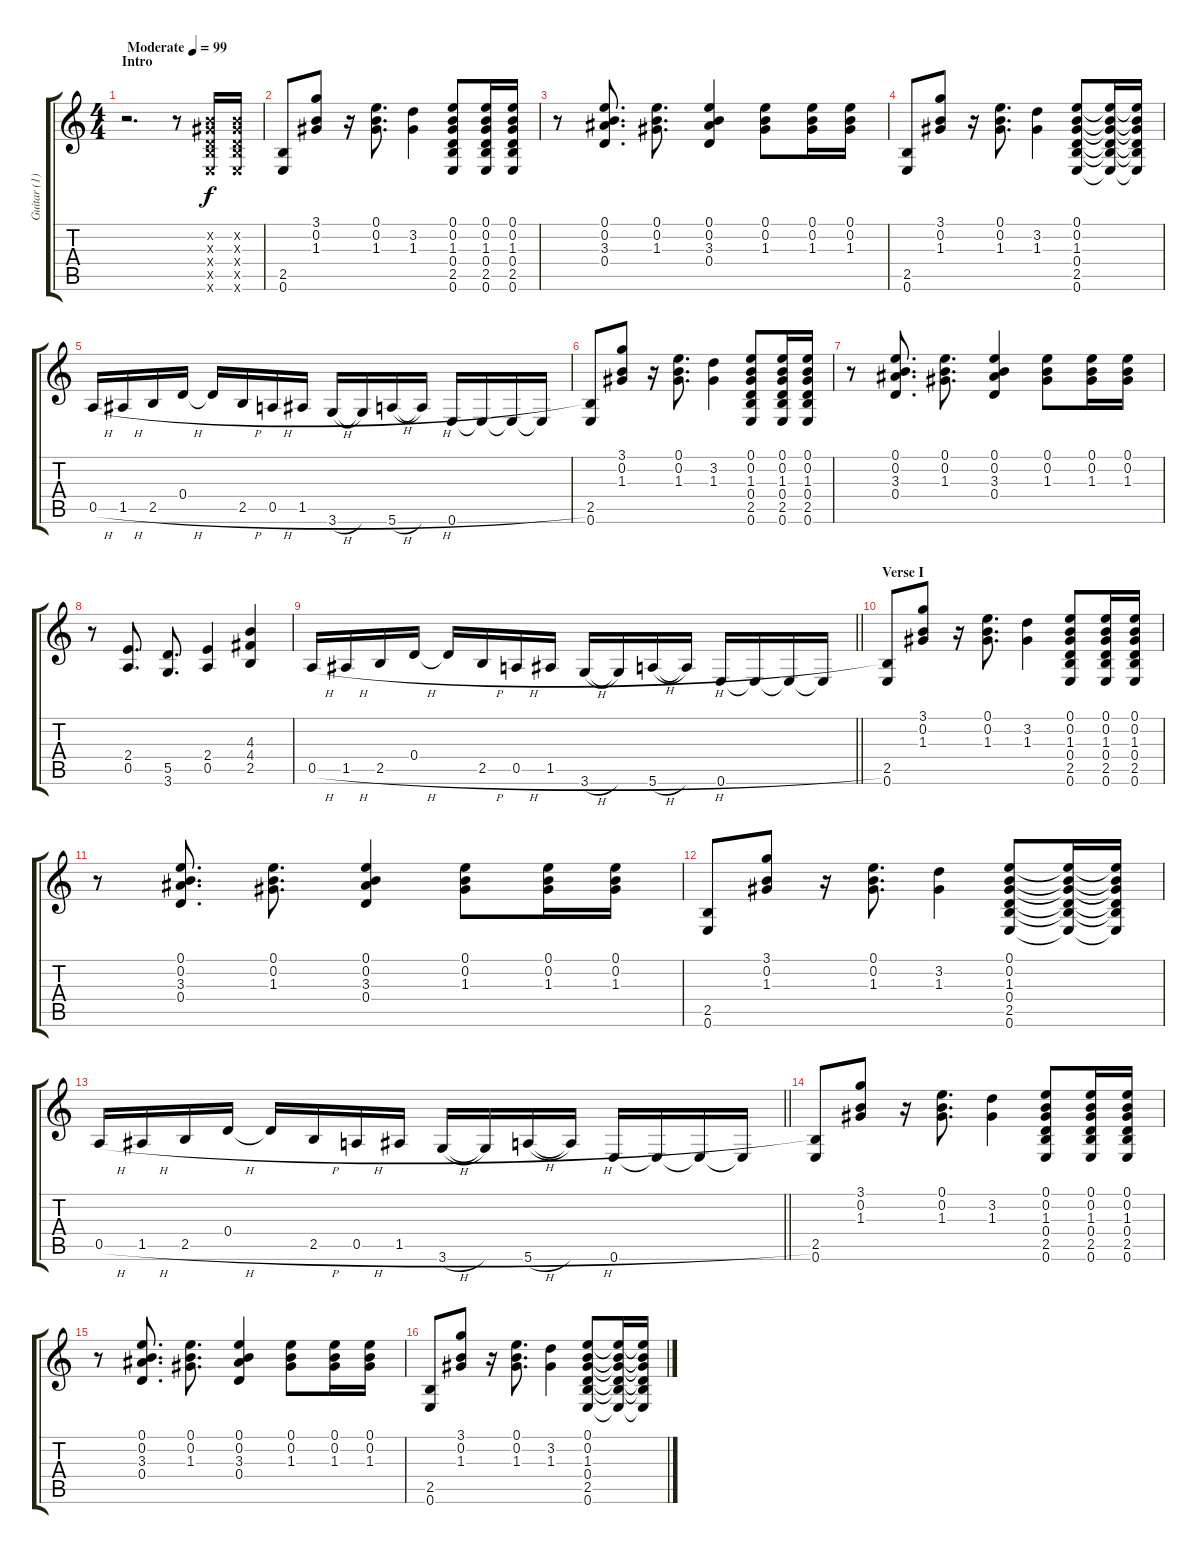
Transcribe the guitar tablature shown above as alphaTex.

\track ("Guitar (1)" "Guitar (1)") {instrument acousticguitarsteel}
\staff {score tabs}
\tuning (E4 B3 G3 D3 A2 E2) {hide}
\ts (4 4)
\section ("" "Intro")
\tempo (99 "Moderate")
\clef g2
\ks c
r.2{d dy f instrument acousticguitarsteel} r.8 (0.2{x} 1.3{x} 0.4{x} 2.5{x} 0.6{x}).16 (0.2{x} 1.3{x} 0.4{x} 2.5{x} 0.6{x}).16 |
(2.5 0.6).8 (3.1 0.2 1.3).8 r.16 (0.1 0.2 1.3).8{d} (3.2 1.3).4 (0.1 0.2 1.3 0.4 2.5 0.6).8 (0.1 0.2 1.3 0.4 2.5 0.6).16 (0.1 0.2 1.3 0.4 2.5 0.6).16 |
r.8 (0.1 0.2 3.3 0.4).8{d} (0.1 0.2 1.3).8{d} (0.1 0.2 3.3 0.4).4 (0.1 0.2 1.3).8 (0.1 0.2 1.3).16 (0.1 0.2 1.3).16 |
(2.5 0.6).8 (3.1 0.2 1.3).8 r.16 (0.1 0.2 1.3).8{d} (3.2 1.3).4 (0.1 0.2 1.3 0.4 2.5 0.6).8 (0.1{t} 0.2{t} 1.3{t} 0.4{t} 2.5{t} 0.6{t}).16 (0.1{t} 0.2{t} 1.3{t} 0.4{t} 2.5{t} 0.6{t}).16 |
0.5{h}.16 1.5{h}.16 2.5{h}.16 0.4.16 0.4{t}.16 2.5{h}.16 0.5{h}.16 1.5{h}.16 3.6{h}.16 3.6{t}.16 5.6{h}.16 5.6{t}.16 0.6.16 0.6{t}.16 0.6{t}.16 0.6{t}.16 |
(2.5 0.6).8 (3.1 0.2 1.3).8 r.16 (0.1 0.2 1.3).8{d} (3.2 1.3).4 (0.1 0.2 1.3 0.4 2.5 0.6).8 (0.1 0.2 1.3 0.4 2.5 0.6).16 (0.1 0.2 1.3 0.4 2.5 0.6).16 |
r.8 (0.1 0.2 3.3 0.4).8{d} (0.1 0.2 1.3).8{d} (0.1 0.2 3.3 0.4).4 (0.1 0.2 1.3).8 (0.1 0.2 1.3).16 (0.1 0.2 1.3).16 |
r.8 (2.4 0.5).8{d} (5.5 3.6).8{d} (2.4 0.5).4 (4.3 4.4 2.5).4 |
\barLineRight lightlight
0.5{h}.16 1.5{h}.16 2.5{h}.16 0.4.16 0.4{t}.16 2.5{h}.16 0.5{h}.16 1.5{h}.16 3.6{h}.16 3.6{t}.16 5.6{h}.16 5.6{t}.16 0.6.16 0.6{t}.16 0.6{t}.16 0.6{t}.16 |
\section ("" "Verse I")
(2.5 0.6).8 (3.1 0.2 1.3).8 r.16 (0.1 0.2 1.3).8{d} (3.2 1.3).4 (0.1 0.2 1.3 0.4 2.5 0.6).8 (0.1 0.2 1.3 0.4 2.5 0.6).16 (0.1 0.2 1.3 0.4 2.5 0.6).16 |
r.8 (0.1 0.2 3.3 0.4).8{d} (0.1 0.2 1.3).8{d} (0.1 0.2 3.3 0.4).4 (0.1 0.2 1.3).8 (0.1 0.2 1.3).16 (0.1 0.2 1.3).16 |
(2.5 0.6).8 (3.1 0.2 1.3).8 r.16 (0.1 0.2 1.3).8{d} (3.2 1.3).4 (0.1 0.2 1.3 0.4 2.5 0.6).8 (0.1{t} 0.2{t} 1.3{t} 0.4{t} 2.5{t} 0.6{t}).16 (0.1{t} 0.2{t} 1.3{t} 0.4{t} 2.5{t} 0.6{t}).16 |
\barLineRight lightlight
0.5{h}.16 1.5{h}.16 2.5{h}.16 0.4.16 0.4{t}.16 2.5{h}.16 0.5{h}.16 1.5{h}.16 3.6{h}.16 3.6{t}.16 5.6{h}.16 5.6{t}.16 0.6.16 0.6{t}.16 0.6{t}.16 0.6{t}.16 |
(2.5 0.6).8 (3.1 0.2 1.3).8 r.16 (0.1 0.2 1.3).8{d} (3.2 1.3).4 (0.1 0.2 1.3 0.4 2.5 0.6).8 (0.1 0.2 1.3 0.4 2.5 0.6).16 (0.1 0.2 1.3 0.4 2.5 0.6).16 |
r.8 (0.1 0.2 3.3 0.4).8{d} (0.1 0.2 1.3).8{d} (0.1 0.2 3.3 0.4).4 (0.1 0.2 1.3).8 (0.1 0.2 1.3).16 (0.1 0.2 1.3).16 |
(2.5 0.6).8 (3.1 0.2 1.3).8 r.16 (0.1 0.2 1.3).8{d} (3.2 1.3).4 (0.1 0.2 1.3 0.4 2.5 0.6).8 (0.1{t} 0.2{t} 1.3{t} 0.4{t} 2.5{t} 0.6{t}).16 (0.1{t} 0.2{t} 1.3{t} 0.4{t} 2.5{t} 0.6{t}).16
